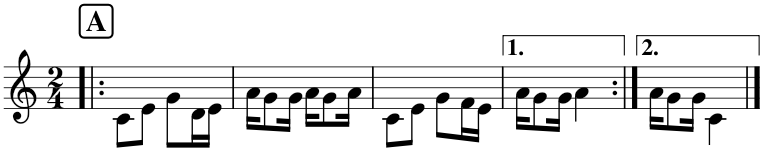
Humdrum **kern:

**kern
*part1
*staff1
*I"Bandolim
*I'Bdl.
*clefG2
*k[]
*M2/4
!!LO:REH:place=s1:a:B:cj:fs=14:t=A
=1!|:
8c\L
8e\J
8g\L
16d\L
16e\JJ
=2
16a\KL
8g\
16g\Jk
16a\KL
8g\
16a\Jk
=3
8c\L
8e\J
8g\L
16f\L
16e\JJ
=4
16a\KL
8g\
16g\Jk
4a\
=5:|!
16a\KL
8g\
16g\Jk
4c\
==
*-
